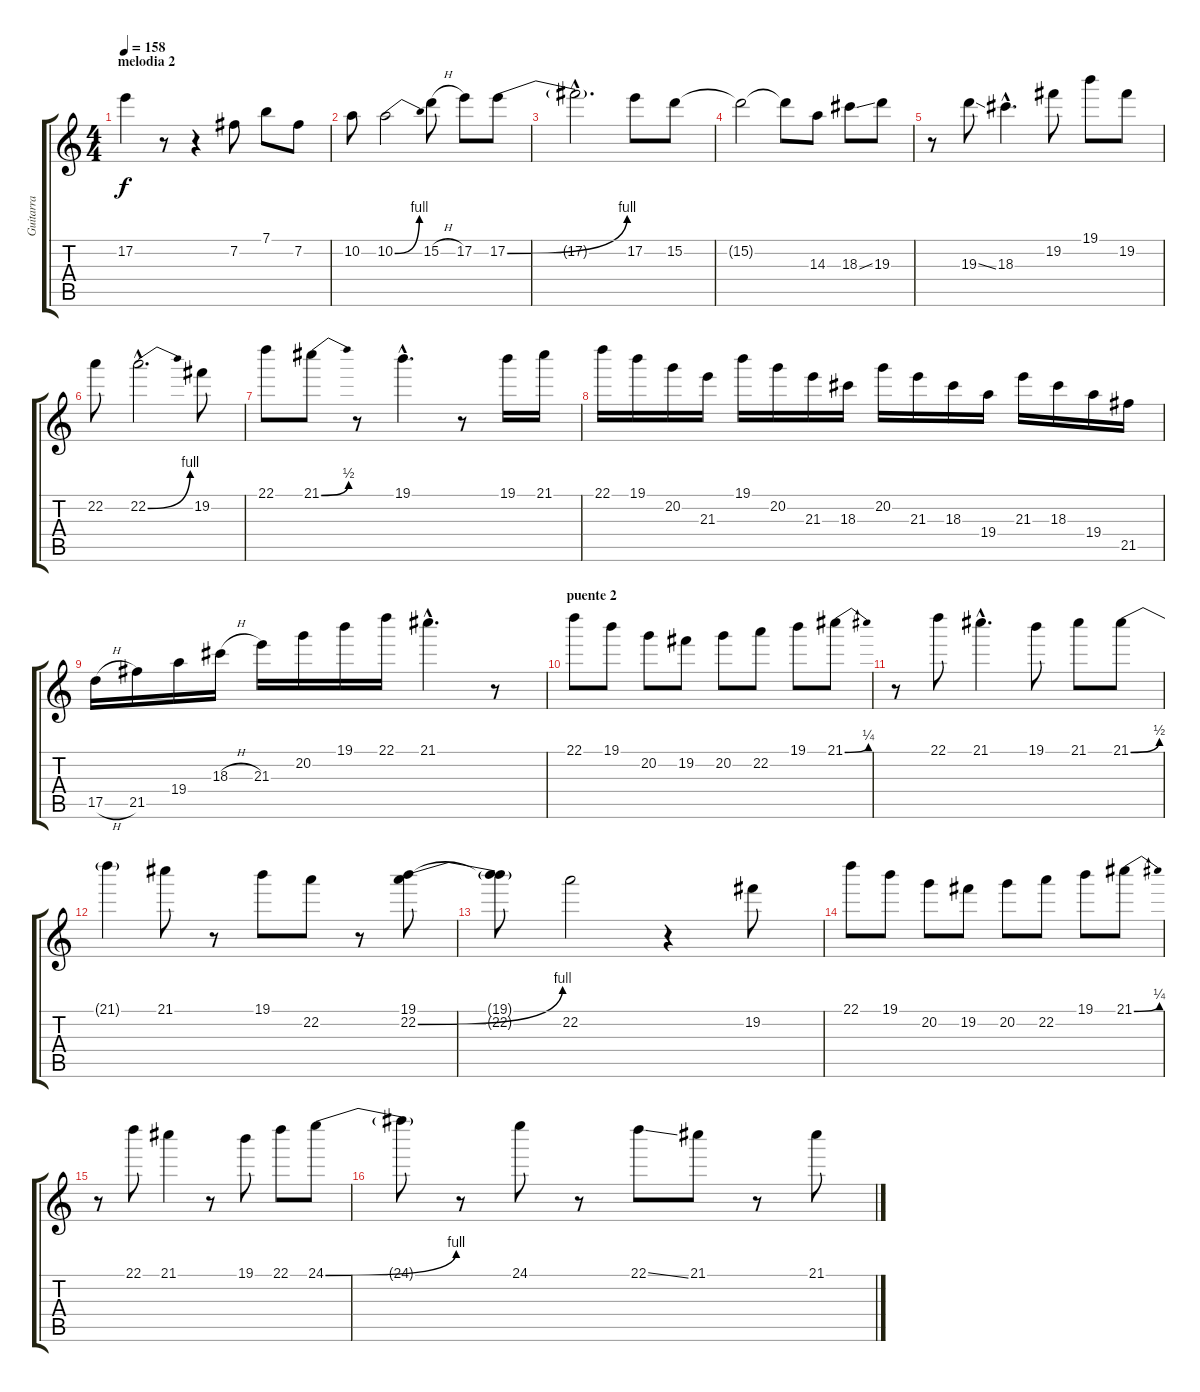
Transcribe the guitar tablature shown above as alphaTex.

\track ("Guitarra" "Guitarra") {instrument distortionguitar}
\staff {score tabs}
\tuning (E4 B3 G3 D3 A2 E2) {hide}
\ts (4 4)
\section ("" "melodia 2")
\tempo 158
\clef g2
\ks c
17.2{t}.4{dy f} r.8 r.4 7.2.8 7.1.8 7.2.8 |
10.2.8 10.2{be (bend 0 0 60 4)}.2 15.2{h}.8 17.2.8 17.2{be (bend 0 0 60 4)}.8 |
17.2{hac t}.2{d} 17.2.8 15.2.8 |
15.2{t}.2 15.2{t}.8 14.3.8 18.3{ss}.8 19.3.8 |
r.8 19.3{ss}.8 18.3{hac}.4{d} 19.2.8 19.1.8 19.2.8 |
22.2.8 22.2{be (bend 0 0 60 4) hac}.2{d} 19.2.8 |
22.1.8 21.1{be (bend 0 0 60 2)}.8 r.8 19.1{hac}.4{d} r.8 19.1.16 21.1.16 |
22.1.16 19.1.16 20.2.16 21.3.16 19.1.16 20.2.16 21.3.16 18.3.16 20.2.16 21.3.16 18.3.16 19.4.16 21.3.16 18.3.16 19.4.16 21.5.16 |
17.5{h}.16 21.5.16 19.4.16 18.3{h}.16 21.3.16 20.2.16 19.1.16 22.1.16 21.1{hac}.4{d} r.8 |
\section ("" "puente 2")
22.1.8 19.1.8 20.2.8 19.2.8 20.2.8 22.2.8 19.1.8 21.1{be (bend 0 0 60 1)}.8 |
r.8 22.1.8 21.1{hac}.4{d} 19.1.8 21.1.8 21.1{be (bend 0 0 60 2)}.8 |
21.1{t}.4 21.1.8 r.8 19.1.8 22.2.8 r.8 (19.1 22.2{be (bend 0 0 60 4)}).8 |
(19.1{t} 22.2{t}).8 22.2.2 r.4 19.2.8 |
22.1.8 19.1.8 20.2.8 19.2.8 20.2.8 22.2.8 19.1.8 21.1{be (bend 0 0 60 1)}.8 |
r.8 22.1.8 21.1.4 r.8 19.1.8 22.1.8 24.1{be (bend 0 0 60 4)}.8 |
24.1{t}.8 r.8 24.1.8 r.8 22.1{ss}.8 21.1.8 r.8 21.1.8
